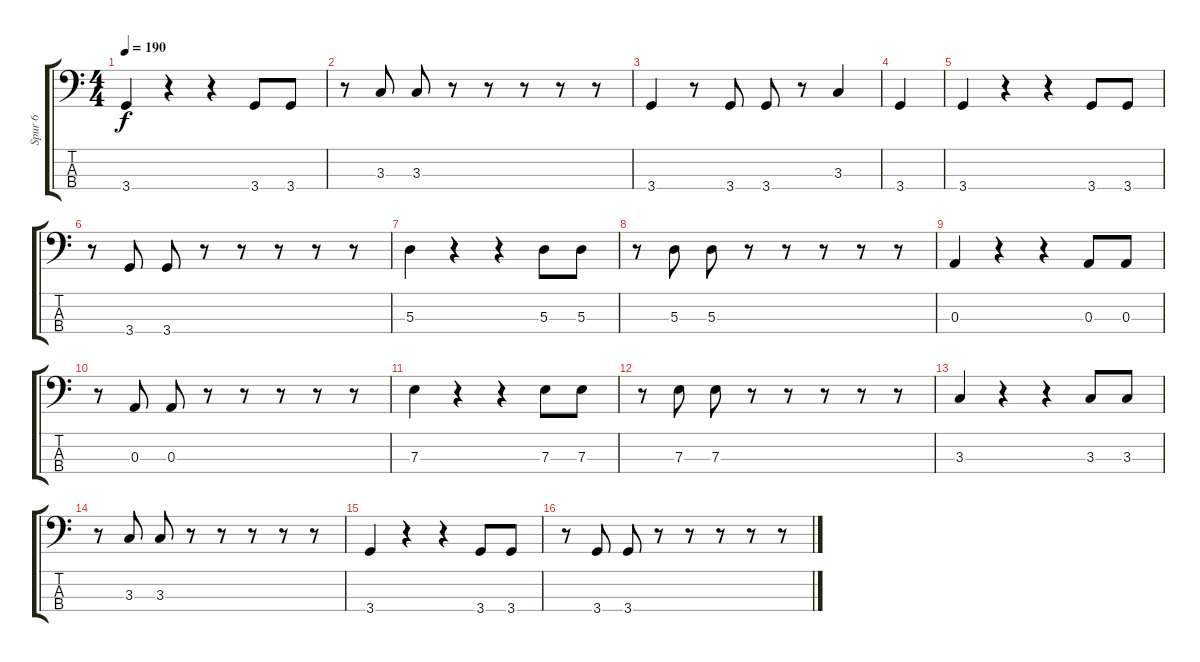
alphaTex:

\track ("Spur 6" "Spur 6") {instrument electricbasspick}
\staff {score tabs}
\tuning (G2 D2 A1 E1) {hide}
\ts (4 4)
\tempo 190
\clef f4
\ks c
3.4.4{dy f instrument electricbasspick} r.4 r.4 3.4.8 3.4.8 |
r.8 3.3.8 3.3.8 r.8 r.8 r.8 r.8 r.8 |
3.4.4 r.8 3.4.8 3.4.8 r.8 3.3.4 |
3.4.4 |
3.4.4 r.4 r.4 3.4.8 3.4.8 |
r.8 3.4.8 3.4.8 r.8 r.8 r.8 r.8 r.8 |
5.3.4 r.4 r.4 5.3.8 5.3.8 |
r.8 5.3.8 5.3.8 r.8 r.8 r.8 r.8 r.8 |
0.3.4 r.4 r.4 0.3.8 0.3.8 |
r.8 0.3.8 0.3.8 r.8 r.8 r.8 r.8 r.8 |
7.3.4 r.4 r.4 7.3.8 7.3.8 |
r.8 7.3.8 7.3.8 r.8 r.8 r.8 r.8 r.8 |
3.3.4 r.4 r.4 3.3.8 3.3.8 |
r.8 3.3.8 3.3.8 r.8 r.8 r.8 r.8 r.8 |
3.4.4 r.4 r.4 3.4.8 3.4.8 |
r.8 3.4.8 3.4.8 r.8 r.8 r.8 r.8 r.8
